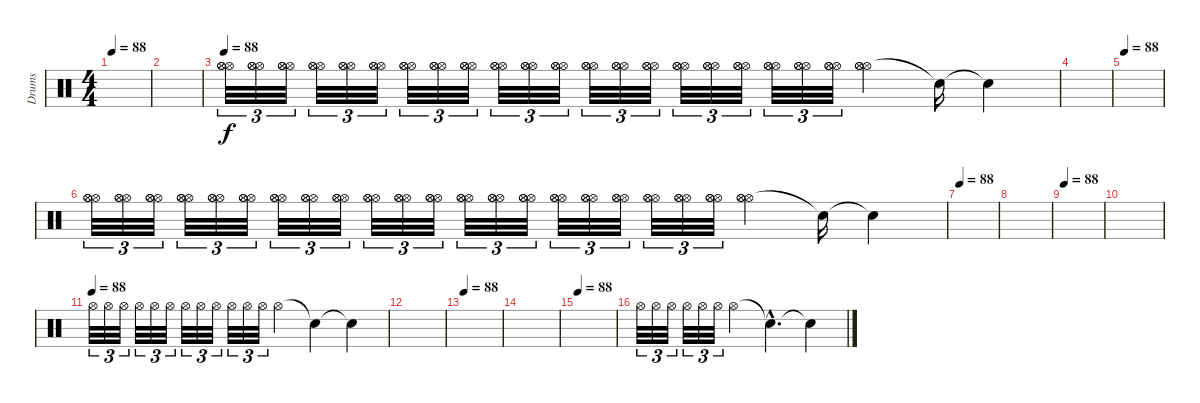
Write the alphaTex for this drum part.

\track ("Drums" "Drums") {instrument percussion}
\staff {score}
\articulation defaults
\ts (4 4)
\tempo 88
\clef neutral
\ks c
|
|
\tempo 88
("Hi-Hat (open)" "Hi-Hat (open)" "Hi-Hat (open)").32{tu (3 2) volume 1} ("Hi-Hat (open)" "Hi-Hat (open)" "Hi-Hat (open)").32{tu (3 2) volume 16} ("Hi-Hat (open)" "Hi-Hat (open)" "Hi-Hat (open)").32{tu (3 2)} ("Hi-Hat (open)" "Hi-Hat (open)" "Hi-Hat (open)").32{tu (3 2)} ("Hi-Hat (open)" "Hi-Hat (open)" "Hi-Hat (open)").32{tu (3 2)} ("Hi-Hat (open)" "Hi-Hat (open)" "Hi-Hat (open)").32{tu (3 2)} ("Hi-Hat (open)" "Hi-Hat (open)" "Hi-Hat (open)").32{tu (3 2)} ("Hi-Hat (open)" "Hi-Hat (open)" "Hi-Hat (open)").32{tu (3 2)} ("Hi-Hat (open)" "Hi-Hat (open)" "Hi-Hat (open)").32{tu (3 2)} ("Hi-Hat (open)" "Hi-Hat (open)" "Hi-Hat (open)").32{tu (3 2)} ("Hi-Hat (open)" "Hi-Hat (open)" "Hi-Hat (open)").32{tu (3 2)} ("Hi-Hat (open)" "Hi-Hat (open)" "Hi-Hat (open)").32{tu (3 2)} ("Hi-Hat (open)" "Hi-Hat (open)" "Hi-Hat (open)").32{tu (3 2)} ("Hi-Hat (open)" "Hi-Hat (open)" "Hi-Hat (open)").32{tu (3 2)} ("Hi-Hat (open)" "Hi-Hat (open)" "Hi-Hat (open)").32{tu (3 2)} ("Hi-Hat (open)" "Hi-Hat (open)" "Hi-Hat (open)").32{tu (3 2)} ("Hi-Hat (open)" "Hi-Hat (open)" "Hi-Hat (open)").32{tu (3 2)} ("Hi-Hat (open)" "Hi-Hat (open)" "Hi-Hat (open)").32{tu (3 2)} ("Hi-Hat (open)" "Hi-Hat (open)" "Hi-Hat (open)").32{tu (3 2)} ("Hi-Hat (open)" "Hi-Hat (open)" "Hi-Hat (open)").32{tu (3 2)} ("Hi-Hat (open)" "Hi-Hat (open)" "Hi-Hat (open)").32{tu (3 2)} ("Hi-Hat (open)" "Hi-Hat (open)" "Hi-Hat (open)").4 "Snare (hit)"{t}.16 "Snare (hit)"{t}.4 |
|
\tempo 88
|
("Hi-Hat (open)" "Hi-Hat (open)" "Hi-Hat (open)").32{tu (3 2) volume 1} ("Hi-Hat (open)" "Hi-Hat (open)" "Hi-Hat (open)").32{tu (3 2) volume 16} ("Hi-Hat (open)" "Hi-Hat (open)" "Hi-Hat (open)").32{tu (3 2)} ("Hi-Hat (open)" "Hi-Hat (open)" "Hi-Hat (open)").32{tu (3 2)} ("Hi-Hat (open)" "Hi-Hat (open)" "Hi-Hat (open)").32{tu (3 2)} ("Hi-Hat (open)" "Hi-Hat (open)" "Hi-Hat (open)").32{tu (3 2)} ("Hi-Hat (open)" "Hi-Hat (open)" "Hi-Hat (open)").32{tu (3 2)} ("Hi-Hat (open)" "Hi-Hat (open)" "Hi-Hat (open)").32{tu (3 2)} ("Hi-Hat (open)" "Hi-Hat (open)" "Hi-Hat (open)").32{tu (3 2)} ("Hi-Hat (open)" "Hi-Hat (open)" "Hi-Hat (open)").32{tu (3 2)} ("Hi-Hat (open)" "Hi-Hat (open)" "Hi-Hat (open)").32{tu (3 2)} ("Hi-Hat (open)" "Hi-Hat (open)" "Hi-Hat (open)").32{tu (3 2)} ("Hi-Hat (open)" "Hi-Hat (open)" "Hi-Hat (open)").32{tu (3 2)} ("Hi-Hat (open)" "Hi-Hat (open)" "Hi-Hat (open)").32{tu (3 2)} ("Hi-Hat (open)" "Hi-Hat (open)" "Hi-Hat (open)").32{tu (3 2)} ("Hi-Hat (open)" "Hi-Hat (open)" "Hi-Hat (open)").32{tu (3 2)} ("Hi-Hat (open)" "Hi-Hat (open)" "Hi-Hat (open)").32{tu (3 2)} ("Hi-Hat (open)" "Hi-Hat (open)" "Hi-Hat (open)").32{tu (3 2)} ("Hi-Hat (open)" "Hi-Hat (open)" "Hi-Hat (open)").32{tu (3 2)} ("Hi-Hat (open)" "Hi-Hat (open)" "Hi-Hat (open)").32{tu (3 2)} ("Hi-Hat (open)" "Hi-Hat (open)" "Hi-Hat (open)").32{tu (3 2)} ("Hi-Hat (open)" "Hi-Hat (open)" "Hi-Hat (open)").4 "Snare (hit)"{t}.16 "Snare (hit)"{t}.4 |
\tempo 88
|
|
\tempo 88
|
|
\tempo (88)
"Hi-Hat (open)".32{tu (3 2) volume 1} "Hi-Hat (open)".32{tu (3 2) volume 16} "Hi-Hat (open)".32{tu (3 2)} "Hi-Hat (open)".32{tu (3 2)} "Hi-Hat (open)".32{tu (3 2)} "Hi-Hat (open)".32{tu (3 2)} "Hi-Hat (open)".32{tu (3 2)} "Hi-Hat (open)".32{tu (3 2)} "Hi-Hat (open)".32{tu (3 2)} "Hi-Hat (open)".32{tu (3 2)} "Hi-Hat (open)".32{tu (3 2)} "Hi-Hat (open)".32{tu (3 2)} "Hi-Hat (open)".4 "Snare (hit)"{t}.4 "Snare (hit)"{t}.4 |
|
\tempo 88
|
|
\tempo 88
|
"Hi-Hat (open)".32{tu (3 2) volume 1} "Hi-Hat (open)".32{tu (3 2) volume 16} "Hi-Hat (open)".32{tu (3 2)} "Hi-Hat (open)".32{tu (3 2)} "Hi-Hat (open)".32{tu (3 2)} "Hi-Hat (open)".32{tu (3 2)} "Hi-Hat (open)".4 "Snare (hit)"{hac t}.4{d} "Snare (hit)"{t}.4
